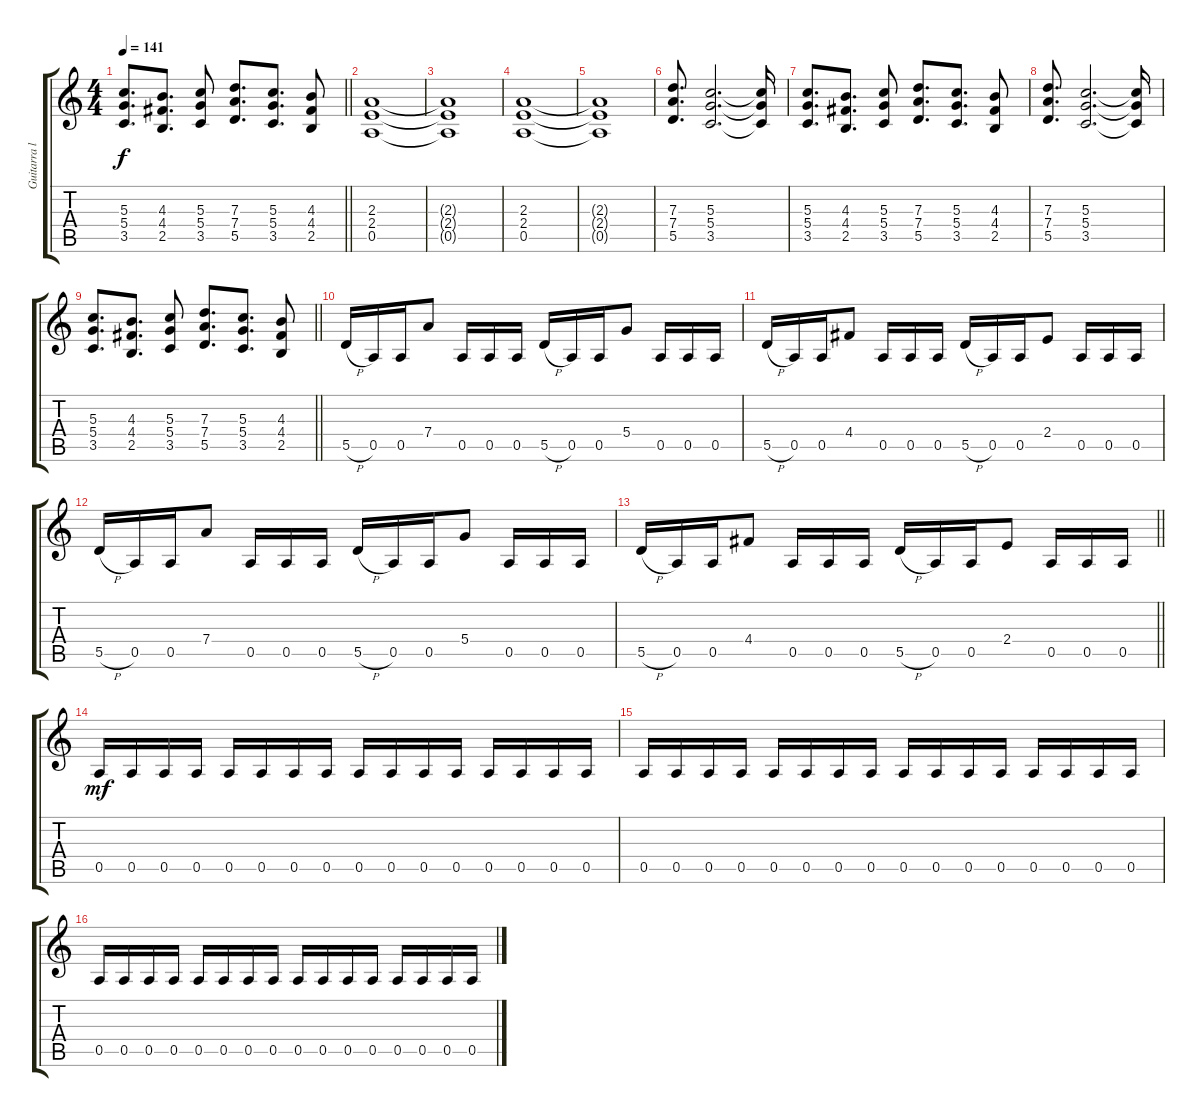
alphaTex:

\track ("Guitarra lider" "Guitarra l") {instrument distortionguitar}
\staff {score tabs}
\tuning (E4 B3 G3 D3 A2 E2) {hide}
\ts (4 4)
\tempo 141
\clef g2
\barLineRight lightlight
\ks c
(5.3 5.4 3.5).8{d dy f} (4.3 4.4 2.5).8{d} (5.3 5.4 3.5).8 (7.3 7.4 5.5).8{d} (5.3 5.4 3.5).8{d} (4.3 4.4 2.5).8 |
\section ("" "")
(2.3 2.4 0.5).1 |
(2.3{t} 2.4{t} 0.5{t}).1 |
(2.3 2.4 0.5).1 |
(2.3{t} 2.4{t} 0.5{t}).1 |
(7.3 7.4 5.5).8{d} (5.3 5.4 3.5).2{d} (5.3{t} 5.4{t} 3.5{t}).16 |
(5.3 5.4 3.5).8{d} (4.3 4.4 2.5).8{d} (5.3 5.4 3.5).8 (7.3 7.4 5.5).8{d} (5.3 5.4 3.5).8{d} (4.3 4.4 2.5).8 |
(7.3 7.4 5.5).8{d} (5.3 5.4 3.5).2{d} (5.3{t} 5.4{t} 3.5{t}).16 |
\barLineRight lightlight
(5.3 5.4 3.5).8{d} (4.3 4.4 2.5).8{d} (5.3 5.4 3.5).8 (7.3 7.4 5.5).8{d} (5.3 5.4 3.5).8{d} (4.3 4.4 2.5).8 |
\section ("" "")
5.5{h}.16 0.5.16 0.5.16 7.4.8 0.5.16 0.5.16 0.5.16 5.5{h}.16 0.5.16 0.5.16 5.4.8 0.5.16 0.5.16 0.5.16 |
5.5{h}.16 0.5.16 0.5.16 4.4.8 0.5.16 0.5.16 0.5.16 5.5{h}.16 0.5.16 0.5.16 2.4.8 0.5.16 0.5.16 0.5.16 |
5.5{h}.16 0.5.16 0.5.16 7.4.8 0.5.16 0.5.16 0.5.16 5.5{h}.16 0.5.16 0.5.16 5.4.8 0.5.16 0.5.16 0.5.16 |
\barLineRight lightlight
5.5{h}.16 0.5.16 0.5.16 4.4.8 0.5.16 0.5.16 0.5.16 5.5{h}.16 0.5.16 0.5.16 2.4.8 0.5.16 0.5.16 0.5.16 |
\section ("" "")
0.5.16{dy mf} 0.5.16 0.5.16 0.5.16 0.5.16 0.5.16 0.5.16 0.5.16 0.5.16 0.5.16 0.5.16 0.5.16 0.5.16 0.5.16 0.5.16 0.5.16 |
0.5.16 0.5.16 0.5.16 0.5.16 0.5.16 0.5.16 0.5.16 0.5.16 0.5.16 0.5.16 0.5.16 0.5.16 0.5.16 0.5.16 0.5.16 0.5.16 |
0.5.16 0.5.16 0.5.16 0.5.16 0.5.16 0.5.16 0.5.16 0.5.16 0.5.16 0.5.16 0.5.16 0.5.16 0.5.16 0.5.16 0.5.16 0.5.16
